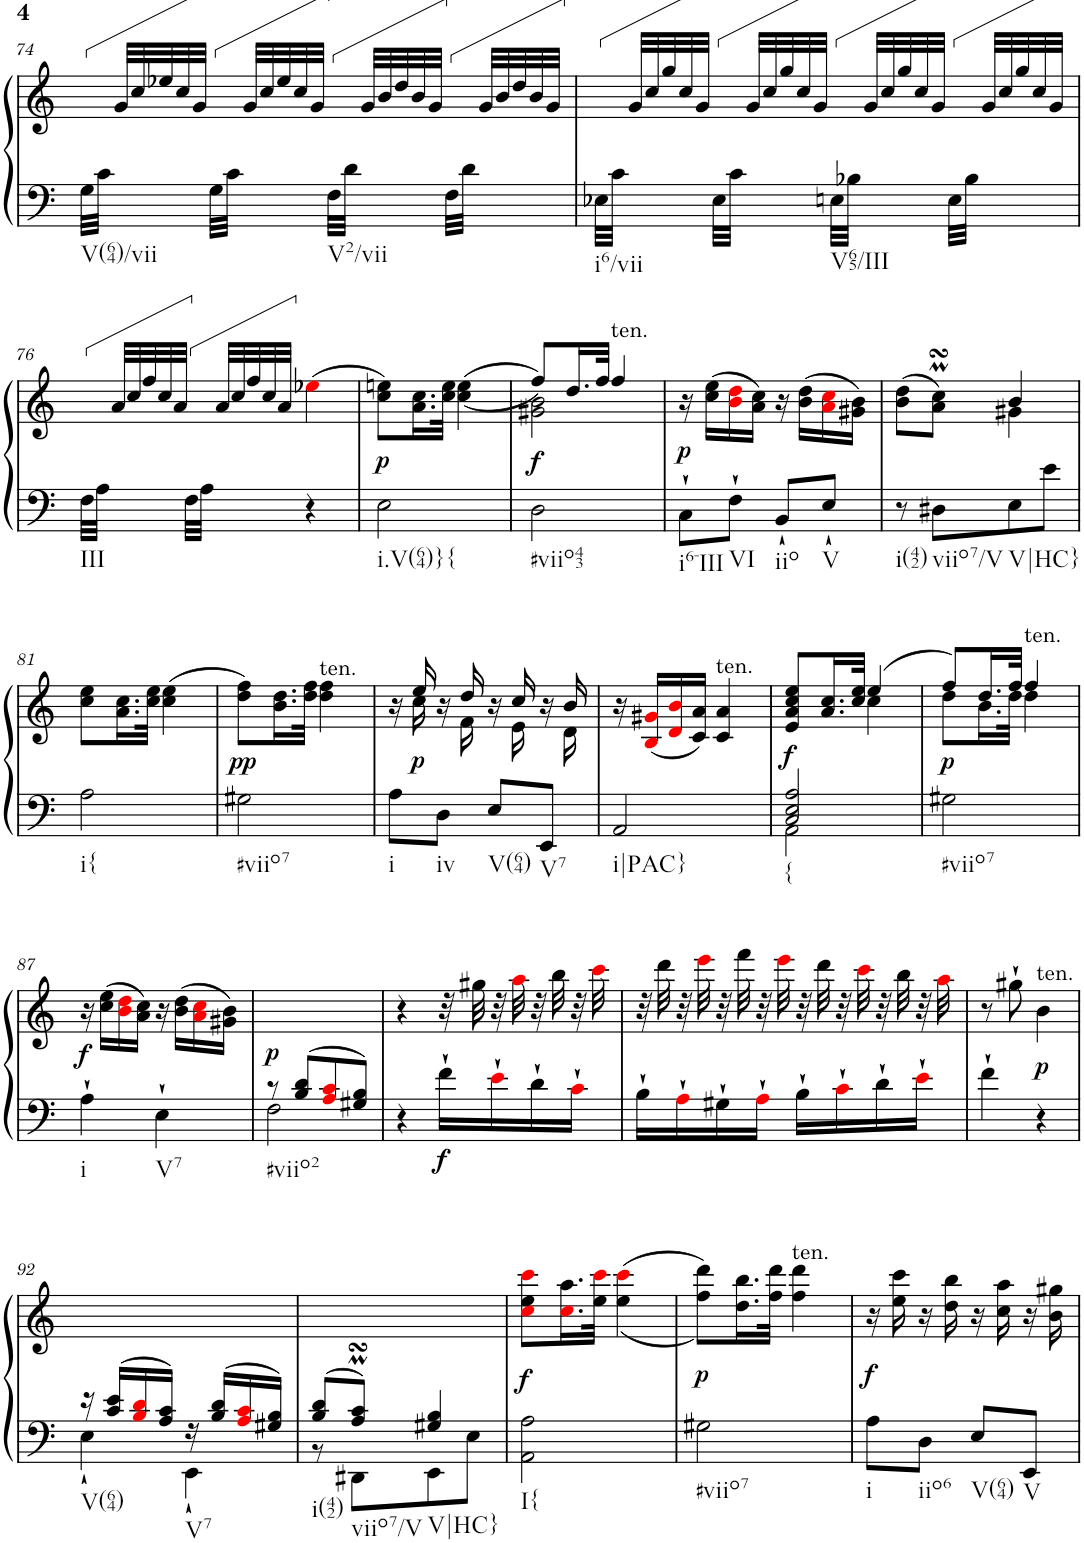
**kern	**kern	**dynam
*part1	*part1	*part1
*staff2	*staff1	*staff1/2
*I"Harpsichord	*	*
*I'Hch.	*	*
!!LO:PB:g=z
*clefF4	*clefG2	*
*k[]	*k[]	*
*M2/4	*M2/4	*
*Xtuplet	*	*
=74	=74	=74
*^	*	*
!LO:TX:b:t=V(64)/vii	!	!	!
!LO:TX:b:t=V2/vii	!	!	!
56G\LLL	2ryy	28ryy	.
56c\JJJ	.	.	.
56%5ryy	.	56g/LLL	.
.	.	56cc/	.
.	.	56ee-X/	.
.	.	56cc/	.
.	.	56g/JJJ	.
56G\LLL	.	28ryy	.
56c\JJJ	.	.	.
56%5ryy	.	56g/LLL	.
.	.	56cc/	.
.	.	56ee-/	.
.	.	56cc/	.
.	.	56g/JJJ	.
56F\LLL	.	28ryy	.
56d\JJJ	.	.	.
56%5ryy	.	56g/LLL	.
.	.	56b/	.
.	.	56dd/	.
.	.	56b/	.
.	.	56g/JJJ	.
56F\LLL	.	28ryy	.
56d\JJJ	.	.	.
56%5ryy	.	56g/LLL	.
.	.	56b/	.
.	.	56dd/	.
.	.	56b/	.
.	.	56g/JJJ	.
=75	=75	=75	=75
!LO:TX:b:t=i6/vii	!	!	!
!LO:TX:b:t=V65/III	!	!	!
56E-X\LLL	2ryy	28ryy	.
56c\JJJ	.	.	.
56%5ryy	.	56g/LLL	.
.	.	56cc/	.
.	.	56gg/	.
.	.	56cc/	.
.	.	56g/JJJ	.
56E-\LLL	.	28ryy	.
56c\JJJ	.	.	.
56%5ryy	.	56g/LLL	.
.	.	56cc/	.
.	.	56gg/	.
.	.	56cc/	.
.	.	56g/JJJ	.
56En\LLL	.	28ryy	.
56B-X\JJJ	.	.	.
56%5ryy	.	56g/LLL	.
.	.	56cc/	.
.	.	56gg/	.
.	.	56cc/	.
.	.	56g/JJJ	.
56E\LLL	.	28ryy	.
56B-\JJJ	.	.	.
56%5ryy	.	56g/LLL	.
.	.	56cc/	.
.	.	56gg/	.
.	.	56cc/	.
.	.	56g/JJJ	.
!!LO:LB:g=z
=76	=76	=76	=76
!LO:TX:b:t=III	!	!	!
56F\LLL	4ryy	28ryy	.
56A\JJJ	.	.	.
56%5ryy	.	56a/LLL	.
.	.	56cc/	.
.	.	56ff/	.
.	.	56cc/	.
.	.	56a/JJJ	.
56F\LLL	.	28ryy	.
56A\JJJ	.	.	.
56%19ryy	.	56a/LLL	.
.	.	56cc/	.
.	.	56ff/	.
.	.	56cc/	.
.	.	56a/JJJ	.
.	4r	(>4ee-Xi\	.
=77	=77	=77	=77
!LO:TX:b:t=i.V(64)}{	!	!	!
!	!	!	!LO:DY:b
*v	*v	*	*
2E\	8cc\ 8een\L)	p
.	16.a\ 16.cc\L	.
.	32cc\ 32ee\JJk	.
.	(>(<4cc\ 4ee\	.
=78	=78	=78
*	*^	*
!LO:TX:b:t=#viio43	!	!	!
2D\	8ff/L))	2g#X\ 2b\	.
!	!	!	!LO:DY:b
.	16.dd/L	.	f
.	32ff/JJk	.	.
!	!LO:TX:a:t=ten.	!	!
.	4ff/	.	.
*	*v	*v	*
=79	=79	=79
!LO:TX:b:t=i6-III	!	!
!	!	!LO:DY:b
8C`\L	16r	p
.	(>16cc\ 16ee\LL	.
!LO:TX:b:t=VI	!	!
8F`\J	16bi\ 16ddi\	.
.	16a\ 16cc\JJ)	.
!LO:TX:b:t=iio	!	!
8BB`/L	16r	.
.	(>16b\ 16dd\LL	.
!LO:TX:b:t=V	!	!
8E`/J	16ai\ 16cci\	.
.	16g#X\ 16b\JJ)	.
=80	=80	=80
*	*^	*
!LO:TX:b:t=i(42)	!	!	!
8r	(>8b\ 8dd\L	4ryy	.
!LO:TX:b:t=viio7/V	!	!	!
8D#X\L	8a\MsSSS 8cc\MsSSSJ)	.	.
!LO:TX:b:t=V|HC}	!	!	!
8E\	4b/	4g#X\	.
8e\J	.	.	.
*	*v	*v	*
!!LO:LB:g=z
=81	=81	=81
!LO:TX:b:t=i{	!	!
2A\	8cc\ 8ee\L	.
.	16.a\ 16.cc\L	.
.	32cc\ 32ee\JJk	.
.	(>4cc\ 4ee\	.
=82	=82	=82
!LO:TX:b:t=#viio7	!	!
!	!	!LO:DY:b
2G#X\	8dd\ 8ff\L)	pp
.	16.b\ 16.dd\L	.
.	32dd\ 32ff\JJk	.
!	!LO:TX:a:t=ten.	!
.	4dd\ 4ff\	.
=83	=83	=83
*	*^	*
!LO:TX:b:t=i	!	!	!
8A\L	16r	16ryy	.
!	!	!	!LO:DY:b
.	16ee/	16cc\	p
!LO:TX:b:t=iv	!	!	!
8D\J	16r	16ryy	.
.	16dd/	16f\	.
!LO:TX:b:t=V(64)	!	!	!
8E/L	16r	16ryy	.
.	16cc/	16e\	.
!LO:TX:b:t=V7	!	!	!
8EE/J	16r	16ryy	.
.	16b/	16d\	.
=84	=84	=84	=84
!LO:TX:b:t=i|PAC}	!	!	!
*	*v	*v	*
2AA/	16r	.
.	(<16Bi/ 16g#Xi/LL	.
.	16di/ 16bi/	.
.	16c/ 16a/JJ)	.
!	!LO:TX:a:t=ten.	!
.	4c/ 4a/	.
=85	=85	=85
*^	*^	*
!LO:TX:b:t={	!	!	!	!
!	!	!	!	!LO:DY:a=2
2C/ 2E/ 2A/	2AA\	8e/ 8a/ 8cc/ 8ee/L	4ryy	f
.	.	16.a/ 16.cc/L	.	.
.	.	32cc/ 32ee/JJk	.	.
.	.	(>4ee/	4cc\	.
*v	*v	*	*	*
=86	=86	=86	=86
!LO:TX:b:t=#viio7	!	!	!
!	!	!	!LO:DY:b
2G#X\	8ff/L)	8dd\L	p
.	16.dd/L	16.b\L	.
.	32ff/JJk	32dd\JJk	.
!	!LO:TX:a:t=ten.	!	!
.	4ff/	4dd\	.
!!LO:LB:g=z
=87	=87	=87	=87
!LO:TX:b:t=i	!	!	!
!	!	!	!LO:DY:b
*	*v	*v	*
4A`\	16r	f
.	(>16cc\ 16ee\LL	.
.	16bi\ 16ddi\	.
.	16a\ 16cc\JJ)	.
!LO:TX:b:t=V7	!	!
4E`\	16r	.
.	(>16b\ 16dd\LL	.
.	16ai\ 16cci\	.
.	16g#X\ 16b\JJ)	.
=88	=88	=88
*^	*	*
!LO:TX:b:t=#viio2	!	!	!
!	!	!	!LO:DY:a=2
8r	2F\	2ryy	p
8B/ 8d/L	.	.	.
8Ai/ 8ci/	.	.	.
8G#X/ 8B/J	.	.	.
*v	*v	*	*
=89	=89	=89
4r	4r	.
!	!	!LO:DY:b=2
16f`\LL	32r	f
.	32gg#X\	.
16e`i\	32r	.
.	32aai\	.
16d`\	32r	.
.	32bb\	.
16c`i\JJ	32r	.
.	32ccci\	.
=90	=90	=90
16B`\LL	32r	.
.	32ddd\	.
16A`i\	32r	.
.	32eeei\	.
16G#X`\	32r	.
.	32fff\	.
16A`i\JJ	32r	.
.	32eeei\	.
16B`\LL	32r	.
.	32ddd\	.
16c`i\	32r	.
.	32ccci\	.
16d`\	32r	.
.	32bb\	.
16e`i\JJ	32r	.
.	32aai\	.
=91	=91	=91
4f`\	8r	.
.	8gg#X`\	.
!	!LO:TX:a:t=ten.	!
!	!	!LO:DY:b
4r	4b\	p
!!LO:LB:g=z
=92	=92	=92
*^	*	*
!LO:TX:b:t=V(64)	!	!	!
16r	4E`\	2ryy	.
16c/ 16e/LL	.	.	.
16Bi/ 16di/	.	.	.
16A/ 16c/JJ	.	.	.
!LO:TX:b:t=V7	!	!	!
16r	4EE`\	.	.
16B/ 16d/LL	.	.	.
16Ai/ 16ci/	.	.	.
16G#X/ 16B/JJ	.	.	.
=93	=93	=93	=93
!LO:TX:b:t=i(42)	!	!	!
8B/ 8d/L	8r	2ryy	.
!LO:TX:b:t=viio7/V	!	!	!
8A/MsSSS 8c/MsSSSJ	8DD#X\L	.	.
!LO:TX:b:t=V|HC}	!	!	!
4G#X/ 4B/	8EE\	.	.
.	8E\J	.	.
=94	=94	=94	=94
!LO:TX:b:t=I{	!	!	!
!	!	!	!LO:DY:b
*v	*v	*	*
2AA\ 2A\	8cci\ 8ee\ 8ccci\L	f
.	16.cci\ 16.aa\L	.
.	32ee\ 32ccci\JJk	.
.	(>(<4ee\ 4ccci\	.
=95	=95	=95
!LO:TX:b:t=#viio7	!	!
!	!	!LO:DY:b
2G#X\	8ff\ 8ddd\L))	p
.	16.dd\ 16.bb\L	.
.	32ff\ 32ddd\JJk	.
!	!LO:TX:a:t=ten.	!
.	4ff\ 4ddd\	.
=96	=96	=96
!LO:TX:b:t=i	!	!
!	!	!LO:DY:b
8A\L	16r	f
.	16ee\ 16ccc\	.
!LO:TX:b:t=iio6	!	!
8D\J	16r	.
.	16dd\ 16bb\	.
!LO:TX:b:t=V(64)	!	!
8E/L	16r	.
.	16cc\ 16aa\	.
!LO:TX:b:t=V	!	!
8EE/J	16r	.
.	16b\ 16gg#X\	.
=	=	=
*-	*-	*-
